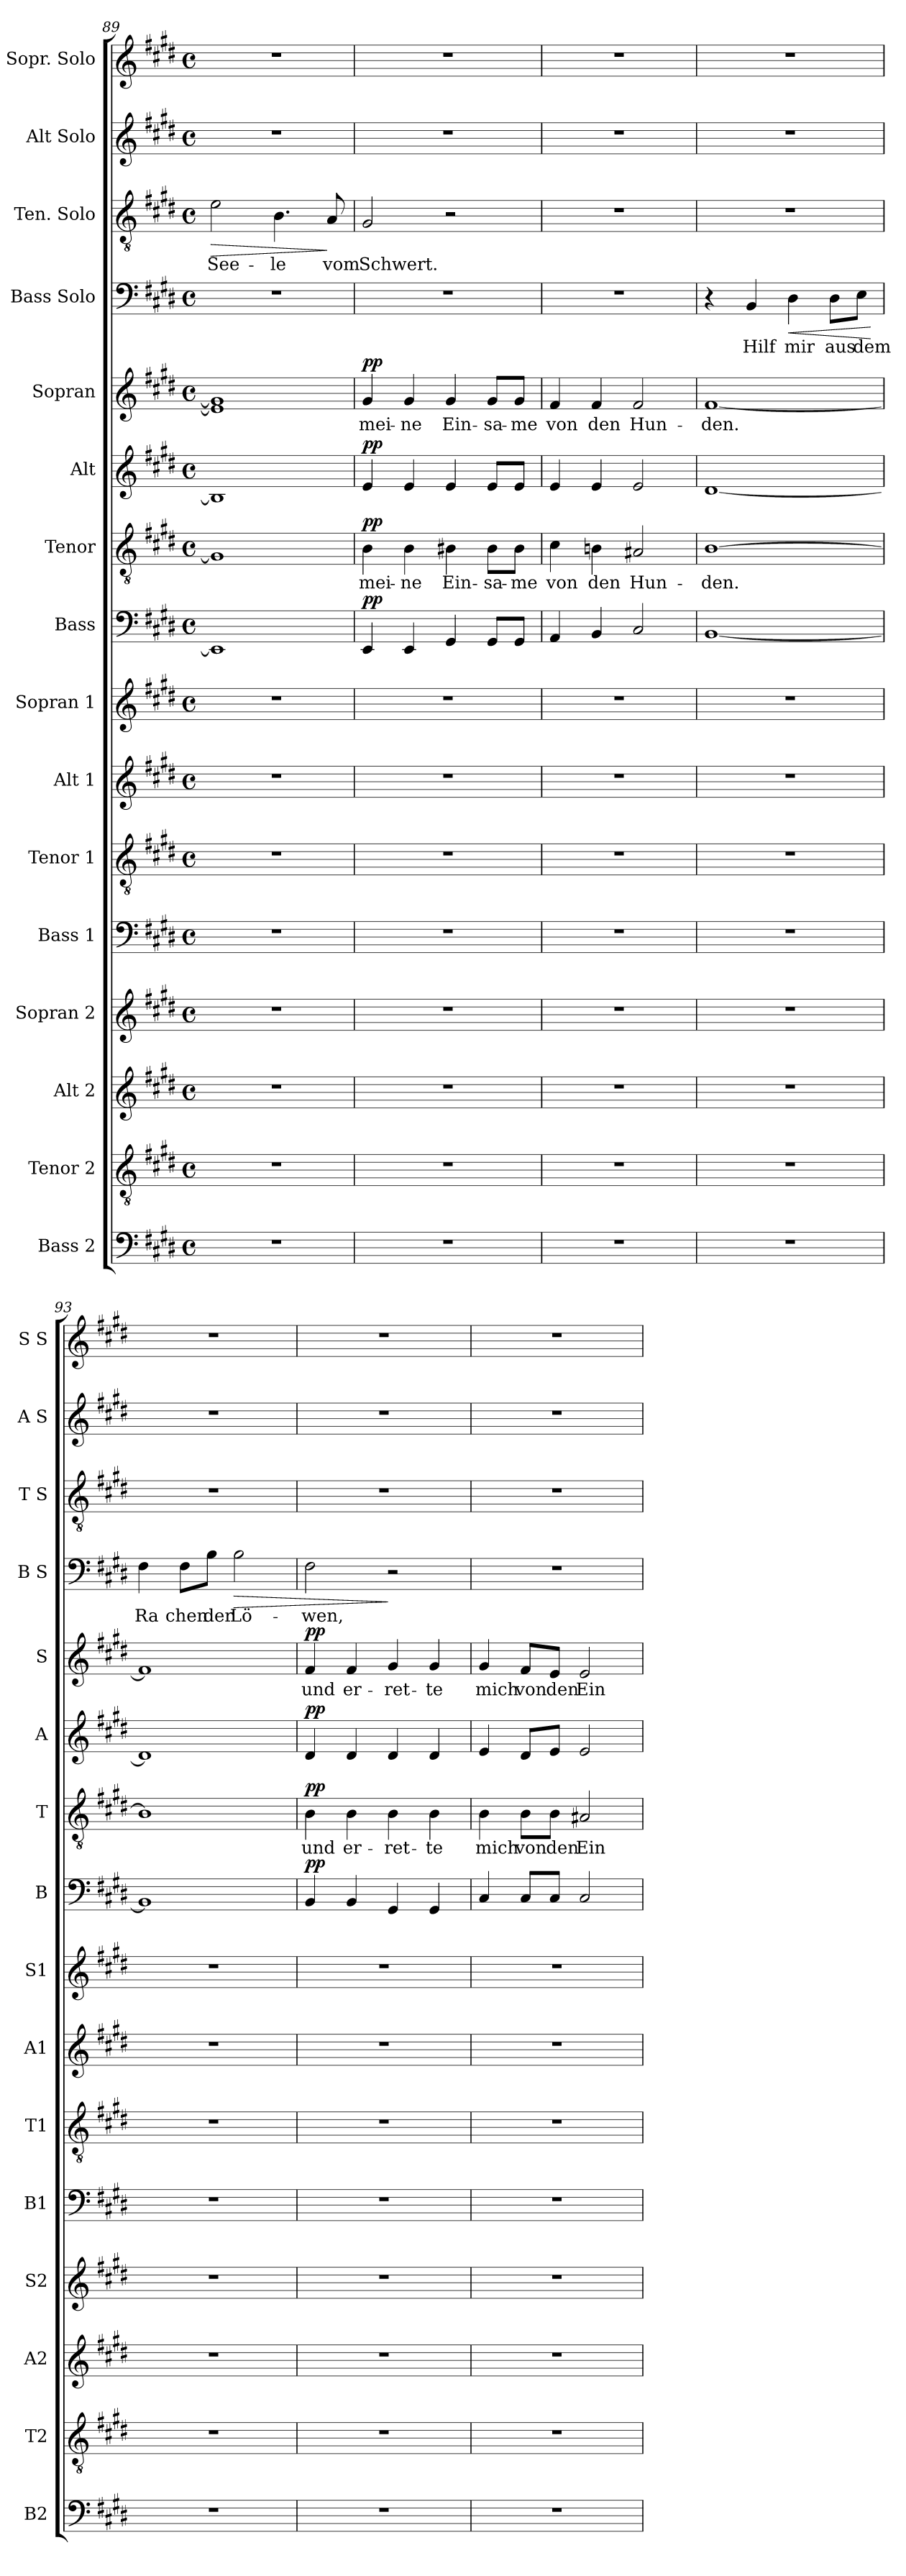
**kern	**kern	**kern	**kern	**kern	**kern	**kern	**kern	**kern	**dynam	**kern	**text	**dynam	**kern	**dynam	**kern	**text	**dynam	**kern	**text	**dynam	**kern	**text	**dynam	**kern	**kern
*part16	*part15	*part14	*part13	*part12	*part11	*part10	*part9	*part8	*part8	*part7	*part7	*part7	*part6	*part6	*part5	*part5	*part5	*part4	*part4	*part4	*part3	*part3	*part3	*part2	*part1
*staff16	*staff15	*staff14	*staff13	*staff12	*staff11	*staff10	*staff9	*staff8	*staff8	*staff7	*staff7	*staff7	*staff6	*staff6	*staff5	*staff5	*staff5	*staff4	*staff4	*staff4	*staff3	*staff3	*staff3	*staff2	*staff1
*I"Bass 2	*I"Tenor 2	*I"Alt 2	*I"Sopran 2	*I"Bass 1	*I"Tenor 1	*I"Alt 1	*I"Sopran 1	*I"Bass	*	*I"Tenor	*	*	*I"Alt	*	*I"Sopran	*	*	*I"Bass Solo	*	*	*I"Ten. Solo	*	*	*I"Alt Solo	*I"Sopr. Solo
*I'B2	*I'T2	*I'A2	*I'S2	*I'B1	*I'T1	*I'A1	*I'S1	*I'B	*	*I'T	*	*	*I'A	*	*I'S	*	*	*I'B S	*	*	*I'T S	*	*	*I'A S	*I'S S
*clefF4	*clefGv2	*clefG2	*clefG2	*clefF4	*clefGv2	*clefG2	*clefG2	*clefF4	*	*clefGv2	*	*	*clefG2	*	*clefG2	*	*	*clefF4	*	*	*clefGv2	*	*	*clefG2	*clefG2
*k[f#c#g#d#]	*k[f#c#g#d#]	*k[f#c#g#d#]	*k[f#c#g#d#]	*k[f#c#g#d#]	*k[f#c#g#d#]	*k[f#c#g#d#]	*k[f#c#g#d#]	*k[f#c#g#d#]	*	*k[f#c#g#d#]	*	*	*k[f#c#g#d#]	*	*k[f#c#g#d#]	*	*	*k[f#c#g#d#]	*	*	*k[f#c#g#d#]	*	*	*k[f#c#g#d#]	*k[f#c#g#d#]
*M4/4	*M4/4	*M4/4	*M4/4	*M4/4	*M4/4	*M4/4	*M4/4	*M4/4	*	*M4/4	*	*	*M4/4	*	*M4/4	*	*	*M4/4	*	*	*M4/4	*	*	*M4/4	*M4/4
*met(c)	*met(c)	*met(c)	*met(c)	*met(c)	*met(c)	*met(c)	*met(c)	*met(c)	*	*met(c)	*	*	*met(c)	*	*met(c)	*	*	*met(c)	*	*	*met(c)	*	*	*met(c)	*met(c)
=89	=89	=89	=89	=89	=89	=89	=89	=89	=89	=89	=89	=89	=89	=89	=89	=89	=89	=89	=89	=89	=89	=89	=89	=89	=89
!	!	!	!	!	!	!	!	!	!	!	!	!	!	!	!	!	!	!	!	!	!	!	!LO:HP:b	!	!
1r	1r	1r	1r	1r	1r	1r	1r	1EE]	.	1G#]	.	.	1B]	.	1e] 1g#]	.	.	1r	.	.	2e\	See-	>	1r	1r
.	.	.	.	.	.	.	.	.	.	.	.	.	.	.	.	.	.	.	.	.	4.B\	-le	.	.	.
.	.	.	.	.	.	.	.	.	.	.	.	.	.	.	.	.	.	.	.	.	8A/	vom	]	.	.
!!LO:PB:g=z
=90	=90	=90	=90	=90	=90	=90	=90	=90	=90	=90	=90	=90	=90	=90	=90	=90	=90	=90	=90	=90	=90	=90	=90	=90	=90
!	!	!	!	!	!	!	!	!	!LO:DY:a	!	!	!LO:DY:a	!	!LO:DY:a	!	!	!LO:DY:a	!	!	!	!	!	!	!	!
1r	1r	1r	1r	1r	1r	1r	1r	4EE/	pp	4B\	mei-	pp	4e/	pp	4g#/	mei-	pp	1r	.	.	2G#/	Schwert.	.	1r	1r
.	.	.	.	.	.	.	.	4EE/	.	4B\	-ne	.	4e/	.	4g#/	-ne	.	.	.	.	.	.	.	.	.
.	.	.	.	.	.	.	.	4GG#/	.	4B#X\	Ein-	.	4e/	.	4g#/	Ein-	.	.	.	.	2r	.	.	.	.
.	.	.	.	.	.	.	.	8GG#/L	.	8B#\L	-sa-	.	8e/L	.	8g#/L	-sa-	.	.	.	.	.	.	.	.	.
.	.	.	.	.	.	.	.	8GG#/J	.	8B#\J	-me	.	8e/J	.	8g#/J	-me	.	.	.	.	.	.	.	.	.
=91	=91	=91	=91	=91	=91	=91	=91	=91	=91	=91	=91	=91	=91	=91	=91	=91	=91	=91	=91	=91	=91	=91	=91	=91	=91
1r	1r	1r	1r	1r	1r	1r	1r	4AA/	.	4c#\	von	.	4e/	.	4f#/	von	.	1r	.	.	1r	.	.	1r	1r
.	.	.	.	.	.	.	.	4BB/	.	4Bn\	den	.	4e/	.	4f#/	den	.	.	.	.	.	.	.	.	.
.	.	.	.	.	.	.	.	2C#/	.	2A#X/	Hun-	.	2e/	.	2f#/	Hun-	.	.	.	.	.	.	.	.	.
=92	=92	=92	=92	=92	=92	=92	=92	=92	=92	=92	=92	=92	=92	=92	=92	=92	=92	=92	=92	=92	=92	=92	=92	=92	=92
1r	1r	1r	1r	1r	1r	1r	1r	[1BB	.	[1B	-den.	.	[1d#	.	[1f#	-den.	.	4r	.	.	1r	.	.	1r	1r
.	.	.	.	.	.	.	.	.	.	.	.	.	.	.	.	.	.	4BB/	Hilf	.	.	.	.	.	.
!	!	!	!	!	!	!	!	!	!	!	!	!	!	!	!	!	!	!	!	!LO:HP:b	!	!	!	!	!
.	.	.	.	.	.	.	.	.	.	.	.	.	.	.	.	.	.	4D#\	mir	<	.	.	.	.	.
.	.	.	.	.	.	.	.	.	.	.	.	.	.	.	.	.	.	8D#\L	aus	.	.	.	.	.	.
.	.	.	.	.	.	.	.	.	.	.	.	.	.	.	.	.	.	8E\J	dem	.	.	.	.	.	.
.	.	.	.	.	.	.	.	.	.	.	.	.	.	.	.	.	.	.	.	[	.	.	.	.	.
=93	=93	=93	=93	=93	=93	=93	=93	=93	=93	=93	=93	=93	=93	=93	=93	=93	=93	=93	=93	=93	=93	=93	=93	=93	=93
1r	1r	1r	1r	1r	1r	1r	1r	1BB]	.	1B]	.	.	1d#]	.	1f#]	.	.	4F#\	Ra	.	1r	.	.	1r	1r
.	.	.	.	.	.	.	.	.	.	.	.	.	.	.	.	.	.	8F#\L	chen	.	.	.	.	.	.
.	.	.	.	.	.	.	.	.	.	.	.	.	.	.	.	.	.	8B\J	der	.	.	.	.	.	.
!	!	!	!	!	!	!	!	!	!	!	!	!	!	!	!	!	!	!	!	!LO:HP:b	!	!	!	!	!
.	.	.	.	.	.	.	.	.	.	.	.	.	.	.	.	.	.	2B\	Lö-	>	.	.	.	.	.
=94	=94	=94	=94	=94	=94	=94	=94	=94	=94	=94	=94	=94	=94	=94	=94	=94	=94	=94	=94	=94	=94	=94	=94	=94	=94
!	!	!	!	!	!	!	!	!	!LO:DY:a	!	!	!LO:DY:a	!	!LO:DY:a	!	!	!LO:DY:a	!	!	!	!	!	!	!	!
1r	1r	1r	1r	1r	1r	1r	1r	4BB/	pp	4B\	und	pp	4d#/	pp	4f#/	und	pp	2F#\	-wen,	.	1r	.	.	1r	1r
.	.	.	.	.	.	.	.	4BB/	.	4B\	er-	.	4d#/	.	4f#/	er-	.	.	.	.	.	.	.	.	.
.	.	.	.	.	.	.	.	4GG#/	.	4B\	-ret-	.	4d#/	.	4g#/	-ret-	.	2r	.	]	.	.	.	.	.
.	.	.	.	.	.	.	.	4GG#/	.	4B\	-te	.	4d#/	.	4g#/	-te	.	.	.	.	.	.	.	.	.
!!LO:LB:g=z
=95	=95	=95	=95	=95	=95	=95	=95	=95	=95	=95	=95	=95	=95	=95	=95	=95	=95	=95	=95	=95	=95	=95	=95	=95	=95
1r	1r	1r	1r	1r	1r	1r	1r	4C#/	.	4B\	mich	.	4e/	.	4g#/	mich	.	1r	.	.	1r	.	.	1r	1r
.	.	.	.	.	.	.	.	8C#/L	.	8B\L	von	.	8d#/L	.	8f#/L	von	.	.	.	.	.	.	.	.	.
.	.	.	.	.	.	.	.	8C#/J	.	8B\J	den	.	8e/J	.	8e/J	den	.	.	.	.	.	.	.	.	.
.	.	.	.	.	.	.	.	2C#/	.	2A#X/	Ein-	.	2e/	.	2e/	Ein-	.	.	.	.	.	.	.	.	.
=	=	=	=	=	=	=	=	=	=	=	=	=	=	=	=	=	=	=	=	=	=	=	=	=	=
*-	*-	*-	*-	*-	*-	*-	*-	*-	*-	*-	*-	*-	*-	*-	*-	*-	*-	*-	*-	*-	*-	*-	*-	*-	*-
